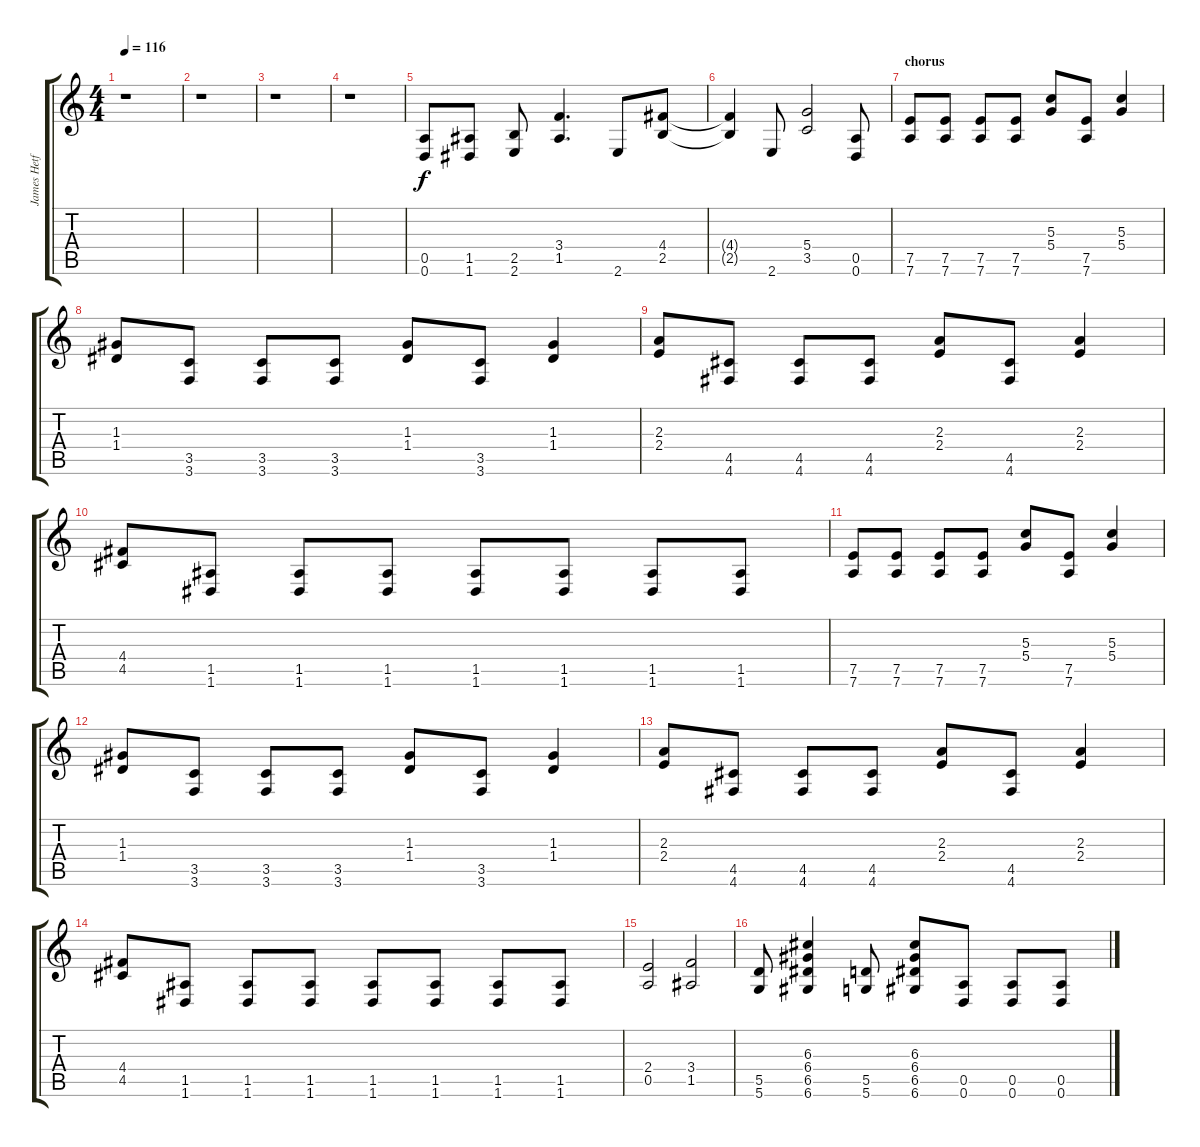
\track ("James Hetfeild (Rhythm)" "James Hetf") {instrument overdrivenguitar}
\staff {score tabs}
\tuning (E4 B3 G3 D3 A2 D2) {hide}
\ts (4 4)
\tempo 116
\clef g2
\ks c
r.1{dy f} |
r.1 |
r.1 |
r.1 |
(0.5 0.6).8 (1.5 1.6).8 (2.5 2.6).8 (3.4 1.5).4{d} 2.6.8 (4.4 2.5).8 |
(4.4{t} 2.5{t}).4 2.6.8 (5.4 3.5).2 (0.5 0.6).8 |
\section ("" "chorus")
(7.5 7.6).8 (7.5 7.6).8 (7.5 7.6).8 (7.5 7.6).8 (5.3 5.4).8 (7.5 7.6).8 (5.3 5.4).4 |
(1.3 1.4).8 (3.5 3.6).8 (3.5 3.6).8 (3.5 3.6).8 (1.3 1.4).8 (3.5 3.6).8 (1.3 1.4).4 |
(2.3 2.4).8 (4.5 4.6).8 (4.5 4.6).8 (4.5 4.6).8 (2.3 2.4).8 (4.5 4.6).8 (2.3 2.4).4 |
(4.4 4.5).8 (1.5 1.6).8 (1.5 1.6).8 (1.5 1.6).8 (1.5 1.6).8 (1.5 1.6).8 (1.5 1.6).8 (1.5 1.6).8 |
(7.5 7.6).8 (7.5 7.6).8 (7.5 7.6).8 (7.5 7.6).8 (5.3 5.4).8 (7.5 7.6).8 (5.3 5.4).4 |
(1.3 1.4).8 (3.5 3.6).8 (3.5 3.6).8 (3.5 3.6).8 (1.3 1.4).8 (3.5 3.6).8 (1.3 1.4).4 |
(2.3 2.4).8 (4.5 4.6).8 (4.5 4.6).8 (4.5 4.6).8 (2.3 2.4).8 (4.5 4.6).8 (2.3 2.4).4 |
(4.4 4.5).8 (1.5 1.6).8 (1.5 1.6).8 (1.5 1.6).8 (1.5 1.6).8 (1.5 1.6).8 (1.5 1.6).8 (1.5 1.6).8 |
(2.4 0.5).2 (3.4 1.5).2 |
(5.5 5.6).8 (6.3 6.4 6.5 6.6).4 (5.5 5.6).8 (6.3 6.4 6.5 6.6).8 (0.5 0.6).8 (0.5 0.6).8 (0.5 0.6).8
